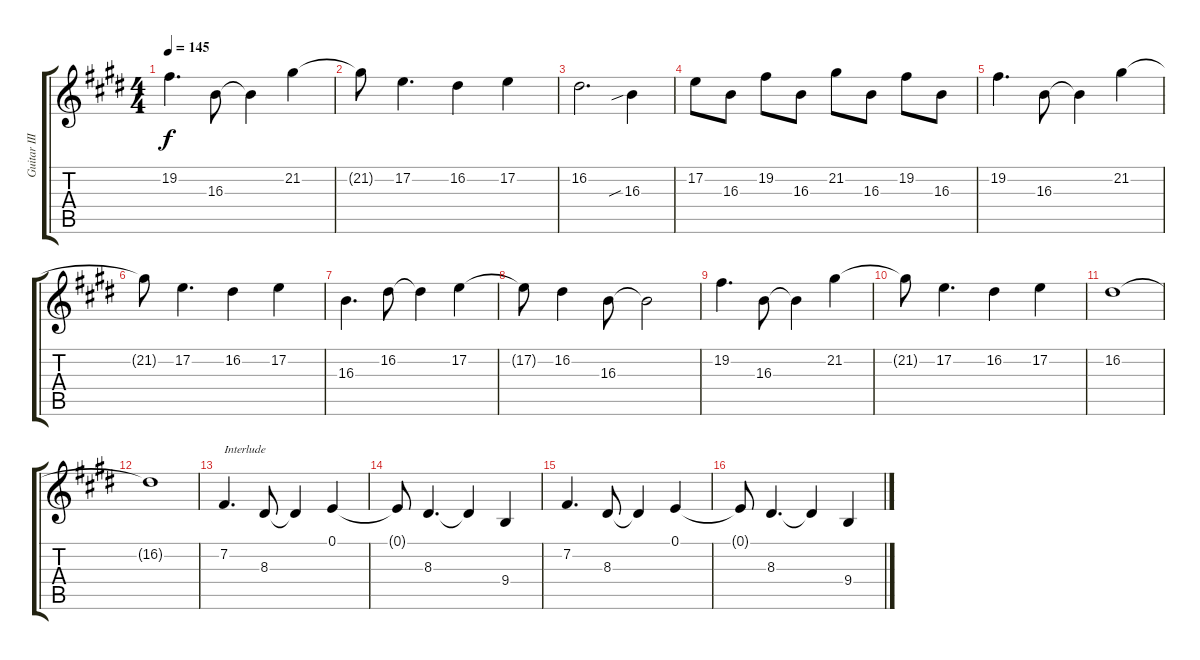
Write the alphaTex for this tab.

\track ("Guitar III" "Guitar III") {instrument fx8scifi}
\staff {score tabs}
\tuning (E4 B3 G3 D3 A2 E2) {hide}
\ts (4 4)
\tempo 145
\clef g2
\ks e
19.2.4{d dy f} 16.3.8 16.3{t}.4 21.2.4 |
21.2{t}.8 17.2.4{d} 16.2.4 17.2.4 |
16.2.2{d} 16.3{sib}.4 |
17.2.8 16.3.8 19.2.8 16.3.8 21.2.8 16.3.8 19.2.8 16.3.8 |
19.2.4{d} 16.3.8 16.3{t}.4 21.2.4 |
21.2{t}.8 17.2.4{d} 16.2.4 17.2.4 |
16.3.4{d} 16.2.8 16.2{t}.4 17.2.4 |
17.2{t}.8 16.2.4 16.3.8 16.3{t}.2 |
19.2.4{d} 16.3.8 16.3{t}.4 21.2.4 |
21.2{t}.8 17.2.4{d} 16.2.4 17.2.4 |
16.2.1 |
16.2{t}.1 |
7.2.4{d txt "Interlude"} 8.3.8 8.3{t}.4 0.1.4 |
0.1{t}.8 8.3.4{d} 8.3{t}.4 9.4.4 |
7.2.4{d} 8.3.8 8.3{t}.4 0.1.4 |
0.1{t}.8 8.3.4{d} 8.3{t}.4 9.4.4
